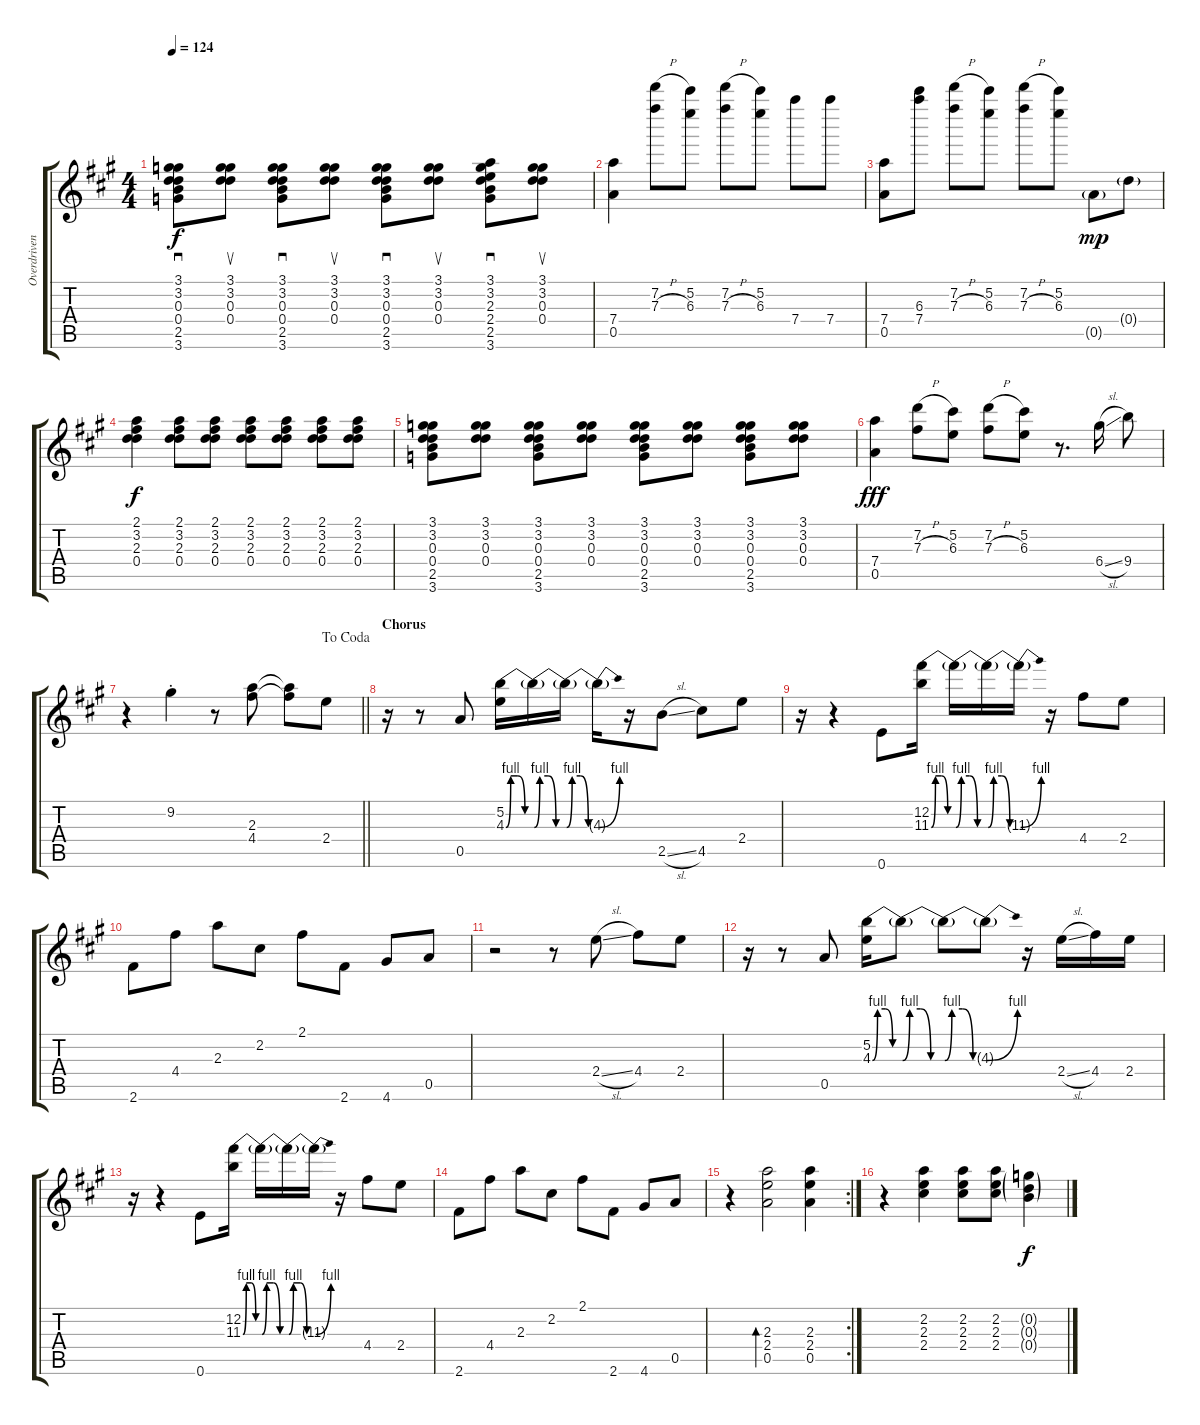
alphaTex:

\track ("Overdriven Guitar w/sustain Fender Strat" "Overdriven") {instrument overdrivenguitar}
\staff {score tabs}
\tuning (E4 B3 G4 D4 A3 E3) {hide}
\ts (4 4)
\tempo 124
\clef g2
\ks a
(3.1 3.2 0.3 0.4 2.5 3.6).8{sd dy f} (3.1 3.2 0.3 0.4).8{su} (3.1 3.2 0.3 0.4 2.5 3.6).8{sd} (3.1 3.2 0.3 0.4).8{su} (3.1 3.2 0.3 0.4 2.5 3.6).8{sd} (3.1 3.2 0.3 0.4).8{su} (3.1 3.2 2.3 2.4 2.5 3.6).8{sd} (3.1 3.2 0.3 0.4).8{su} |
(7.4 0.5).4 (7.2{h} 7.3{h}).8{ot 15mb} (5.2 6.3).8{ot 15mb} (7.2{h} 7.3{h}).8{ot 15mb} (5.2 6.3).8{ot 15mb} 7.4.8{ot 15mb} 7.4.8{ot 15mb} |
(7.4 0.5).8 (6.3 7.4).8{ot 15mb} (7.2{h} 7.3{h}).8{ot 15mb} (5.2 6.3).8{ot 15mb} (7.2{h} 7.3{h}).8{ot 15mb} (5.2 6.3).8{ot 15mb} 0.5{g}.8{dy mp} 0.4{g}.8 |
(2.1 3.2 2.3 0.4).4{dy f} (2.1 3.2 2.3 0.4).8 (2.1 3.2 2.3 0.4).8 (2.1 3.2 2.3 0.4).8 (2.1 3.2 2.3 0.4).8 (2.1 3.2 2.3 0.4).8 (2.1 3.2 2.3 0.4).8 |
(3.1 3.2 0.3 0.4 2.5 3.6).8 (3.1 3.2 0.3 0.4).8 (3.1 3.2 0.3 0.4 2.5 3.6).8 (3.1 3.2 0.3 0.4).8 (3.1 3.2 0.3 0.4 2.5 3.6).8 (3.1 3.2 0.3 0.4).8 (3.1 3.2 0.3 0.4 2.5 3.6).8 (3.1 3.2 0.3 0.4).8 |
(7.4 0.5).4{dy fff} (7.2{h} 7.3{h}).8 (5.2 6.3).8 (7.2{h} 7.3{h}).8 (5.2 6.3).8 r.8{d} 6.4{sl}.16 9.4.8 |
\jump dacoda
\barLineRight lightlight
r.4 9.2{st}.4 r.8 (2.3 4.4).8 (2.3{t} 4.4{t}).8 2.4.8 |
\section ("" "Chorus")
r.16 r.8 0.5.8 (5.2 4.3{be (custom 0 0 10 4 25 4 40 0 60 0)}).16 4.3{be (custom 0 0 10 4 25 4 40 0 60 0) t}.16 4.3{be (custom 0 0 10 4 25 4 40 0 60 0) t}.16 4.3{be (bend 0 0 60 4) t}.16 r.16 2.5{sl}.8 4.5.8 2.4.8 |
r.16 r.4 0.6.8 (12.2 11.3{be (custom 0 0 10 4 25 4 40 0 60 0)}).16 11.3{be (custom 0 0 10 4 25 4 40 0 60 0) t}.16 11.3{be (custom 0 0 10 4 25 4 40 0 60 0) t}.16 11.3{be (bend 0 0 60 4) t}.16 r.16 4.4.8 2.4.8 |
2.6.8 4.4.8 2.3.8 2.2.8 2.1.8 2.6.8 4.6.8 0.5.8 |
r.2 r.8 2.4{sl}.8 4.4.8 2.4.8 |
r.16 r.8 0.5.8 (5.2 4.3{be (custom 0 0 10 4 25 4 40 0 60 0)}).16 4.3{be (custom 0 0 10 4 25 4 40 0 60 0) t}.8 4.3{be (custom 0 0 10 4 25 4 40 0 60 0) t}.8 4.3{be (bend 0 0 60 4) t}.8 r.16 2.4{sl}.16 4.4.16 2.4.16 |
r.16 r.4 0.6.8 (12.2 11.3{be (custom 0 0 10 4 25 4 40 0 60 0)}).16 11.3{be (custom 0 0 10 4 25 4 40 0 60 0) t}.16 11.3{be (custom 0 0 10 4 25 4 40 0 60 0) t}.16 11.3{be (bend 0 0 60 4) t}.16 r.16 4.4.8 2.4.8 |
2.6.8 4.4.8 2.3.8 2.2.8 2.1.8 2.6.8 4.6.8 0.5.8 |
\rc 2
r.4 (2.3 2.4 0.5).2{bd 30} (2.3 2.4 0.5).4 |
r.4 (2.2 2.3 2.4).4 (2.2 2.3 2.4).8 (2.2 2.3 2.4).8 (0.2{g} 0.3{g} 0.4{g}).4{dy f}
